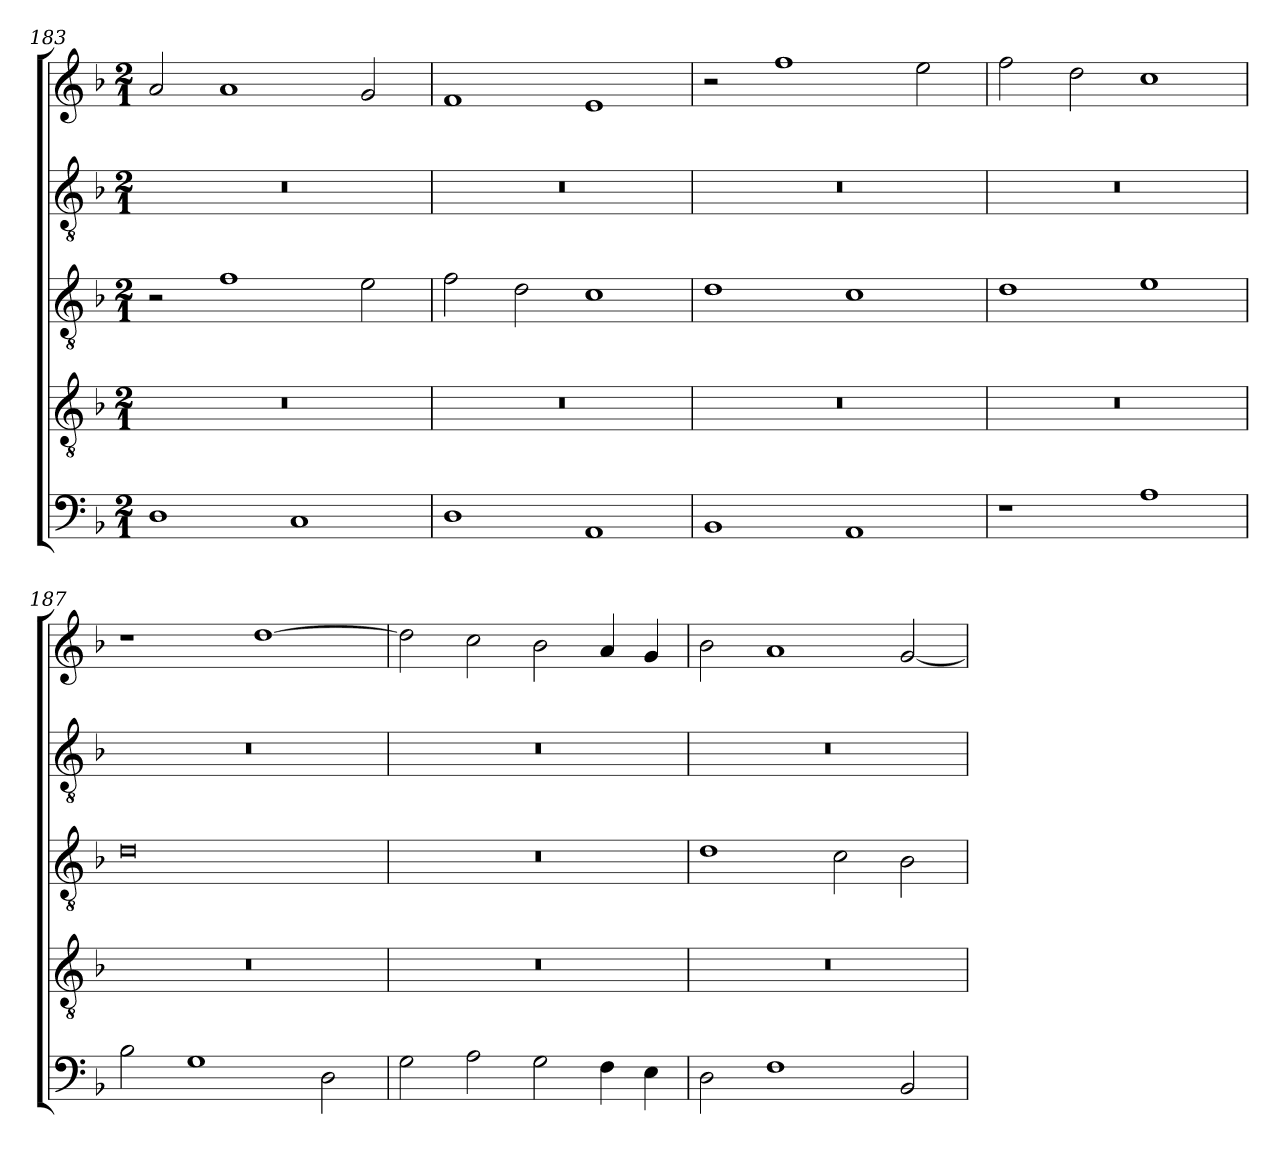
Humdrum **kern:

**kern	**kern	**kern	**kern	**kern
*part5	*part4	*part3	*part2	*part1
*staff5	*staff4	*staff3	*staff2	*staff1
*clefF4	*clefGv2	*clefGv2	*clefGv2	*clefG2
*k[b-]	*k[b-]	*k[b-]	*k[b-]	*k[b-]
*F:	*F:	*F:	*F:	*F:
*M2/1	*M2/1	*M2/1	*M2/1	*M2/1
=183	=183	=183	=183	=183
1D	0r	2r	0r	2a/
.	.	1f	.	1a
1C	.	.	.	.
.	.	2e\	.	2g/
=184	=184	=184	=184	=184
1D	0r	2f\	0r	1f
.	.	2d\	.	.
1AA	.	1c	.	1e
=185	=185	=185	=185	=185
1BB-	0r	1d	0r	2r
.	.	.	.	1ff
1AA	.	1c	.	.
.	.	.	.	2ee\
=186	=186	=186	=186	=186
1r	0r	1d	0r	2ff\
.	.	.	.	2dd\
1A	.	1e	.	1cc
=187	=187	=187	=187	=187
2B-\	0r	0d	0r	1r
1G	.	.	.	.
.	.	.	.	[1dd
2D\	.	.	.	.
=188	=188	=188	=188	=188
2G\	0r	0r	0r	2dd\]
2A\	.	.	.	2cc\
2G\	.	.	.	2b-\
4F\	.	.	.	4a/
4E\	.	.	.	4g/
!!LO:PB:g=z
=189	=189	=189	=189	=189
2D\	0r	1d	0r	2b-\
1F	.	.	.	1a
.	.	2c\	.	.
2BB-/	.	2B-\	.	[2g/
=	=	=	=	=
*-	*-	*-	*-	*-
